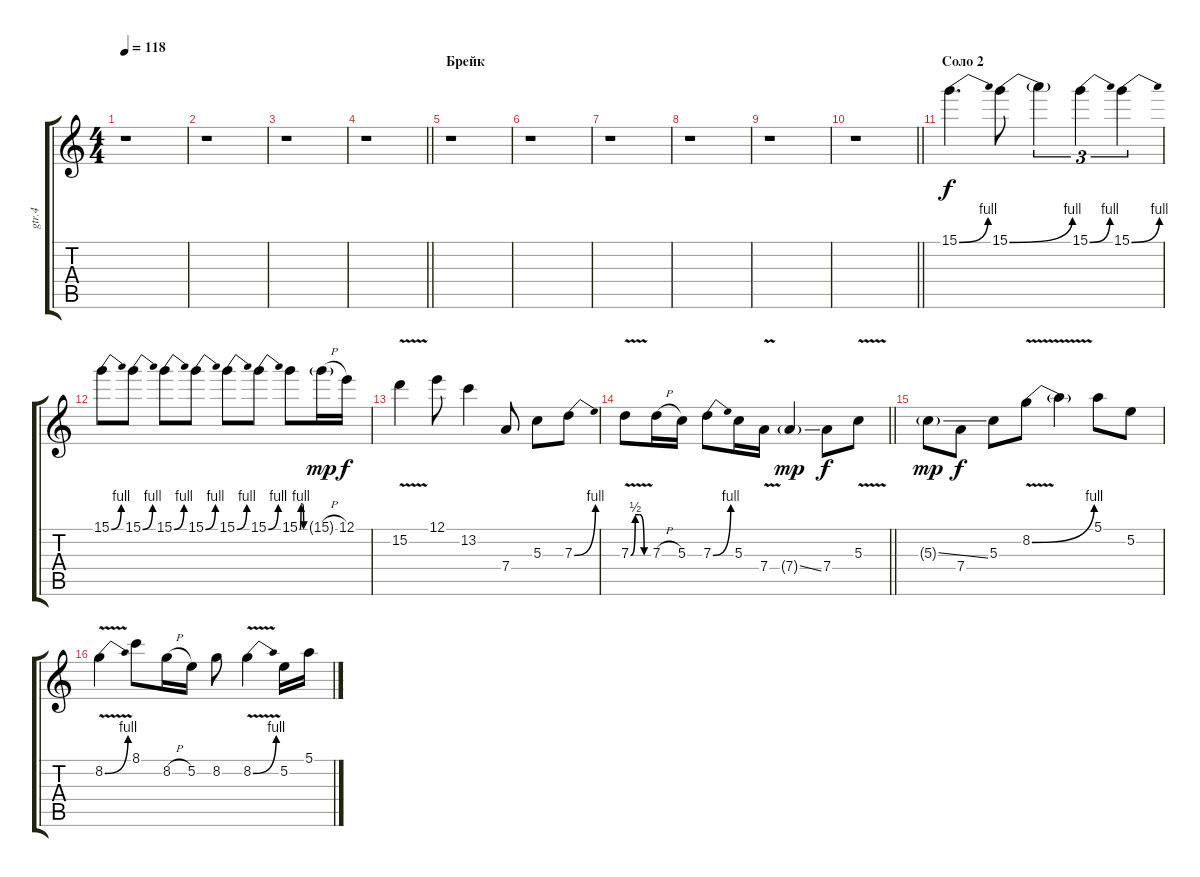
\track ("gtr.4" "gtr.4") {instrument distortionguitar}
\staff {score tabs}
\tuning (E4 B3 G3 D3 A2 E2) {hide}
\ts (4 4)
\tempo 118
\clef g2
\ks c
r.1{dy f} |
r.1 |
r.1 |
\barLineRight lightlight
r.1 |
\section ("" "Брейк")
r.1 |
r.1 |
r.1 |
r.1 |
r.1 |
\barLineRight lightlight
r.1 |
\section ("" "Соло 2")
15.1{be (bend 0 0 60 4)}.4{d} 15.1{be (bend 0 0 60 4)}.8 15.1{t}.4{tu (3 2)} 15.1{be (bend 0 0 60 4)}.4{tu (3 2)} 15.1{be (bend 0 0 60 4)}.4{tu (3 2)} |
15.1{be (bend 0 0 60 4)}.8 15.1{be (bend 0 0 60 4)}.8 15.1{be (bend 0 0 60 4)}.8 15.1{be (bend 0 0 60 4)}.8 15.1{be (bend 0 0 60 4)}.8 15.1{be (bend 0 0 60 4)}.8 15.1{be (custom 0 0 15 4 30 4 45 0 60 0)}.8 15.1{h g}.16{dy mp} 12.1.16{dy f} |
15.2{v}.4 12.1.8 13.2.4 7.4.8 5.3.8 7.3{be (bend 0 0 60 4)}.8 |
\barLineRight lightlight
7.3{be (custom 0 0 15 2 30 2 45 0 60 0) v}.8 7.3{h}.16 5.3.16 7.3{be (bend 0 0 60 4)}.8 5.3.16 7.4{v}.16 7.4{ss g}.4{dy mp} 7.4.8{dy f} 5.3{v}.8 |
5.3{ss g}.8{dy mp} 7.4.8{dy f} 5.3.8 8.2{be (bend 0 0 60 4) v}.8 8.2{t}.4 5.1.8 5.2.8 |
8.2{be (bend 0 0 60 4) v}.4 8.1.8 8.2{h}.16 5.2.16 8.2.8 8.2{be (bend 0 0 60 4) v}.4 5.2.16 5.1.16
